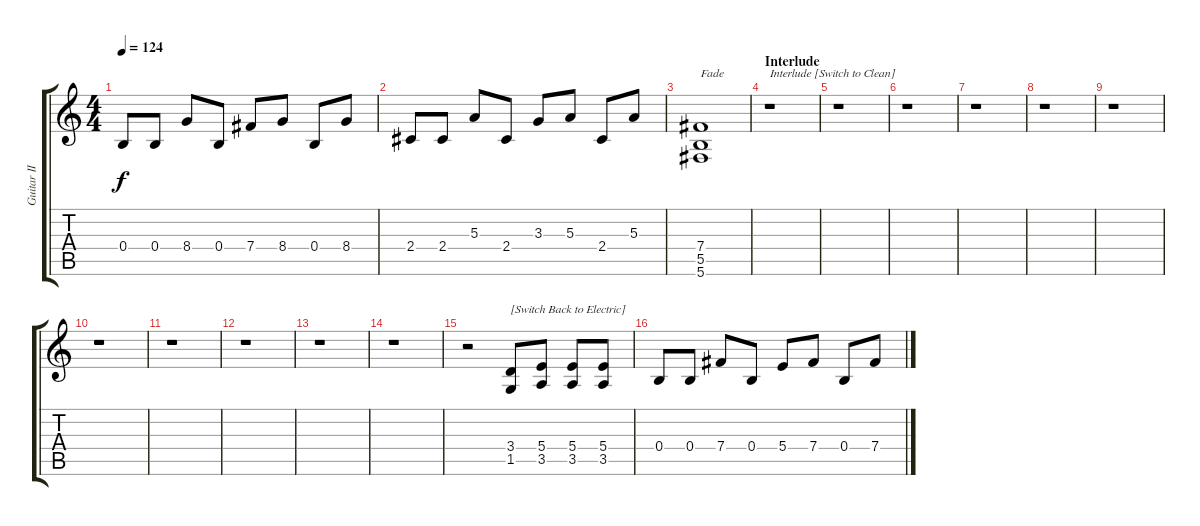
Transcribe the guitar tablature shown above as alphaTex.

\track ("Guitar II [Niklasson]" "Guitar II ") {instrument distortionguitar}
\staff {score tabs}
\tuning (Db4 Ab3 E3 B2 Gb2 Db2) {hide}
\ts (4 4)
\tempo 124
\clef g2
\ks c
0.4.8{dy f} 0.4.8 8.4.8 0.4.8 7.4.8 8.4.8 0.4.8 8.4.8 |
2.4.8 2.4.8 5.3.8 2.4.8 3.3.8 5.3.8 2.4.8 5.3.8 |
(7.4 5.5 5.6).1{txt "Fade"} |
\section ("" "Interlude")
r.1{txt "Interlude [Switch to Clean]"} |
r.1 |
r.1 |
r.1 |
r.1 |
r.1 |
r.1 |
r.1 |
r.1 |
r.1 |
r.1 |
r.2 (3.4 1.5).8{txt "[Switch Back to Electric]" instrument distortionguitar} (5.4 3.5).8 (5.4 3.5).8 (5.4 3.5).8 |
0.4.8 0.4.8 7.4.8 0.4.8 5.4.8 7.4.8 0.4.8 7.4.8
